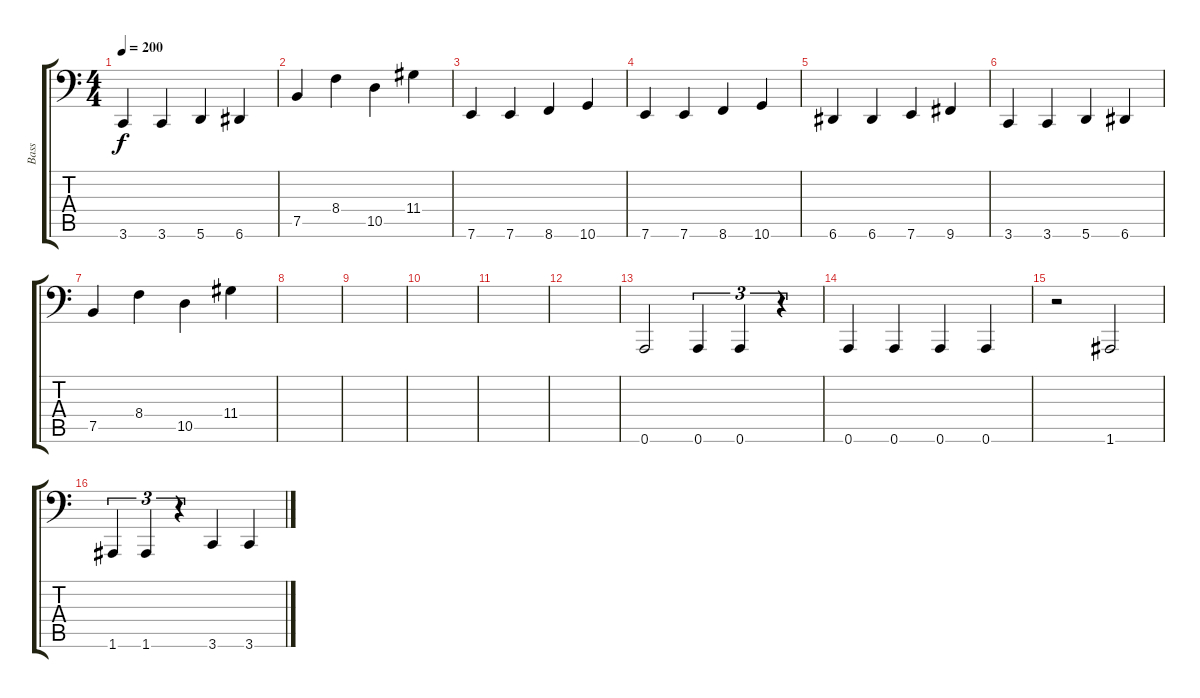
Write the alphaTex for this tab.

\track ("Bass" "Bass") {instrument electricbassfinger}
\staff {score tabs}
\tuning (C3 G2 D2 A1 E1 A0) {hide}
\ts (4 4)
\tempo 200
\clef f4
\ks c
3.6.4{dy f} 3.6.4 5.6.4 6.6.4 |
7.5.4 8.4.4 10.5.4 11.4.4 |
7.6.4 7.6.4 8.6.4 10.6.4 |
7.6.4 7.6.4 8.6.4 10.6.4 |
6.6.4 6.6.4 7.6.4 9.6.4 |
3.6.4 3.6.4 5.6.4 6.6.4 |
7.5.4 8.4.4 10.5.4 11.4.4 |
|
|
|
|
|
0.6.2 0.6.4{tu (3 2)} 0.6.4{tu (3 2)} r.4{tu (3 2)} |
0.6.4 0.6.4 0.6.4 0.6.4 |
r.2 1.6.2 |
1.6.4{tu (3 2)} 1.6.4{tu (3 2)} r.4{tu (3 2)} 3.6.4 3.6.4
